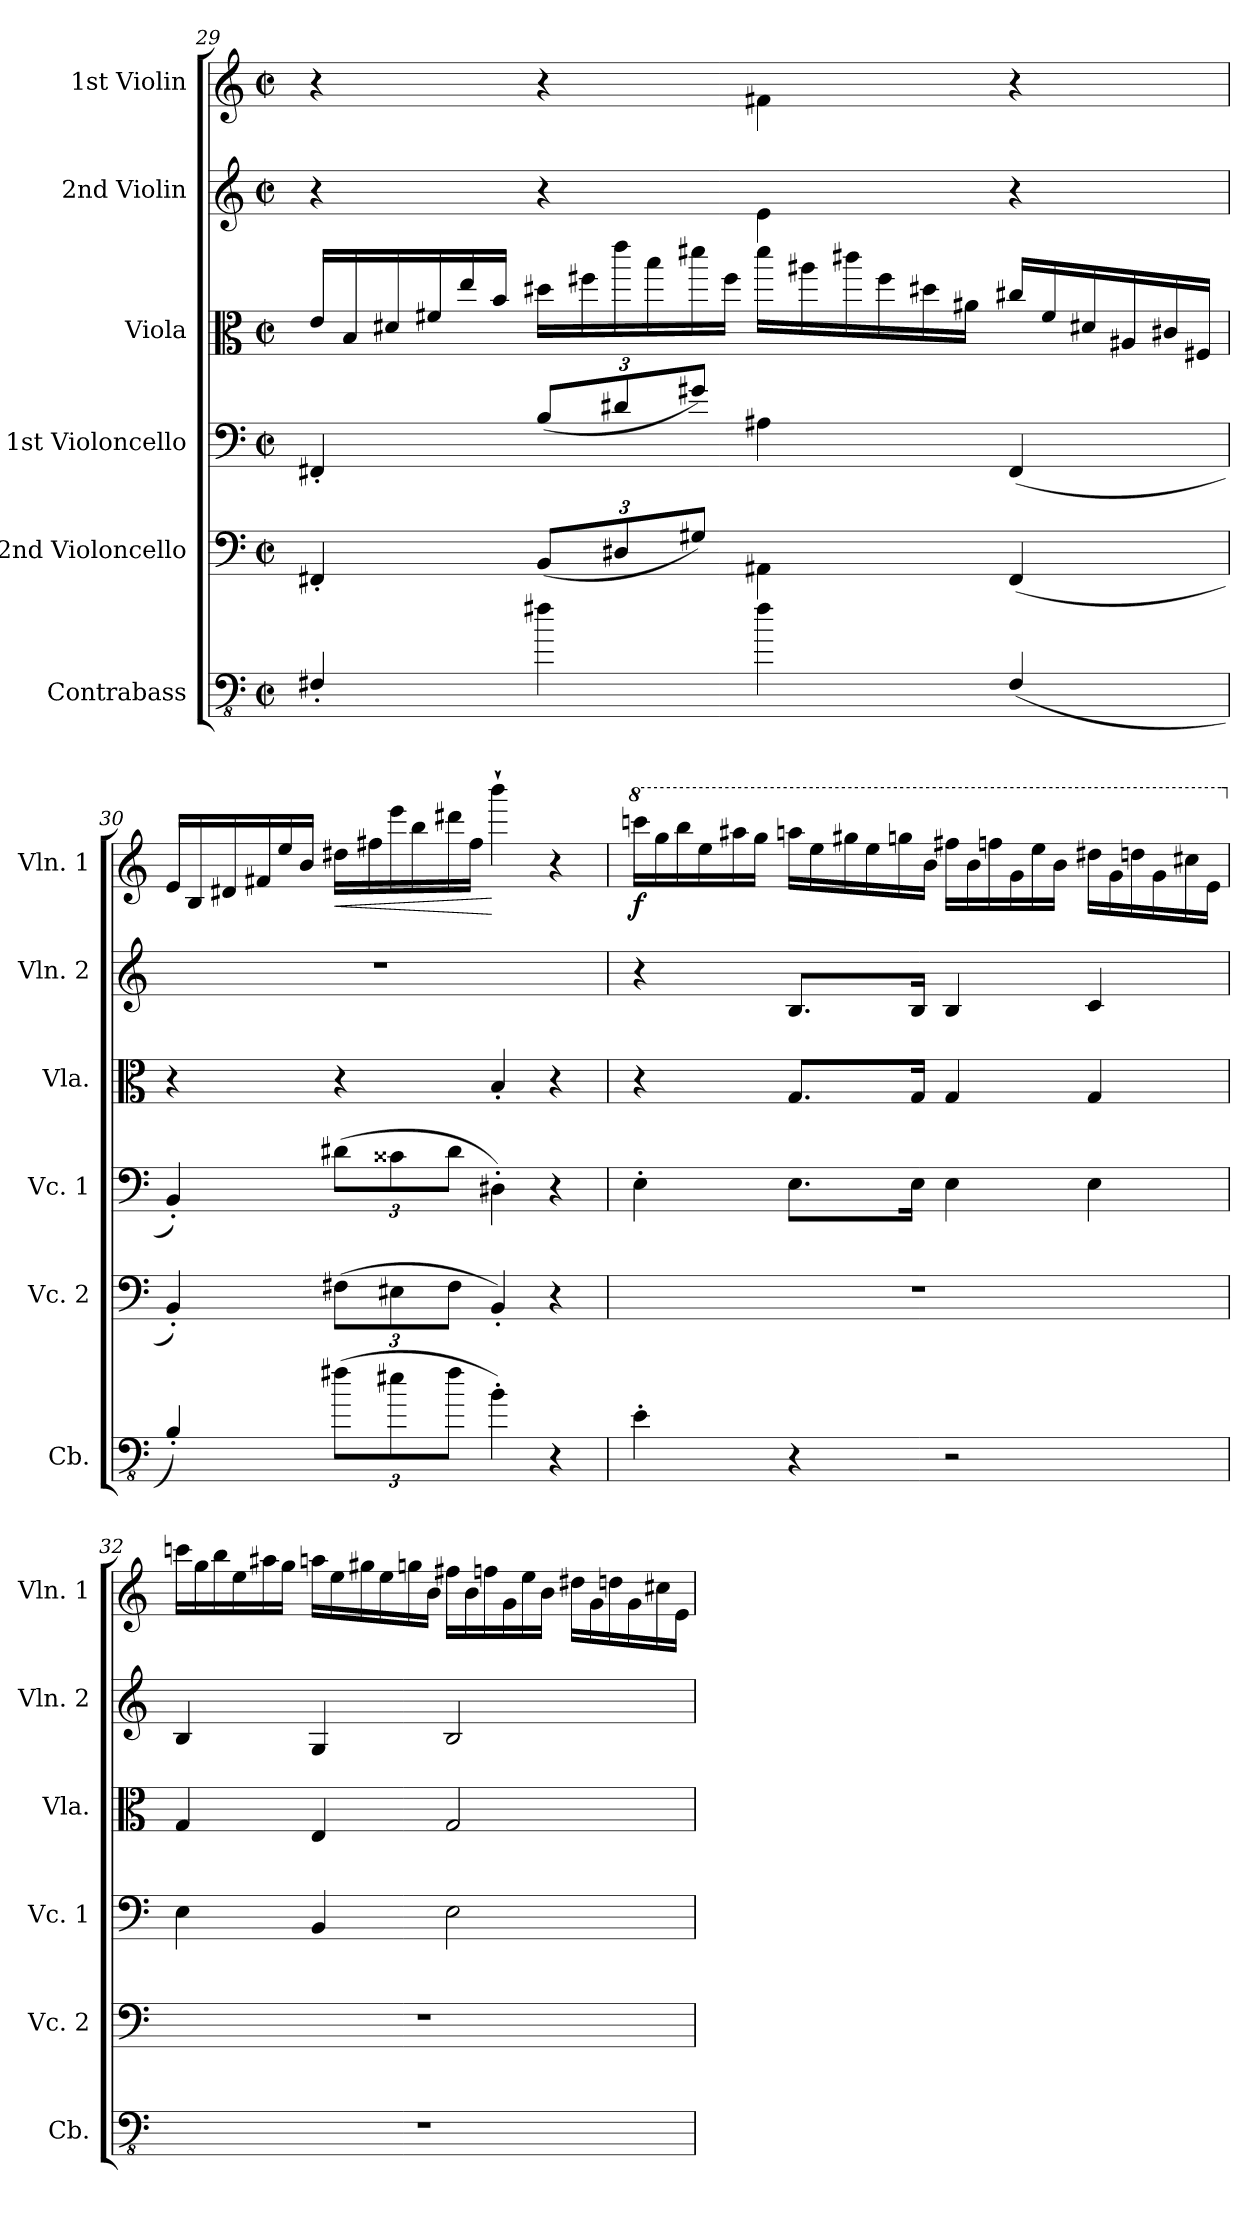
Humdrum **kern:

**kern	**kern	**kern	**kern	**kern	**kern	**dynam
*part6	*part5	*part4	*part3	*part2	*part1	*part1
*staff6	*staff5	*staff4	*staff3	*staff2	*staff1	*staff1
*I"Contrabass	*I"2nd Violoncello	*I"1st Violoncello	*I"Viola	*I"2nd Violin	*I"1st Violin	*
*I'Cb.	*I'Vc. 2	*I'Vc. 1	*I'Vla.	*I'Vln. 2	*I'Vln. 1	*
!!LO:PB:g=z
*clefFv4	*clefF4	*clefF4	*clefC3	*clefG2	*clefG2	*
*ITrd7c12	*	*	*	*	*	*
*k[]	*k[]	*k[]	*k[]	*k[]	*k[]	*
*M2/2	*M2/2	*M2/2	*M2/2	*M2/2	*M2/2	*
*met(c|)	*met(c|)	*met(c|)	*met(c|)	*met(c|)	*met(c|)	*
*	*	*	*Xtuplet	*	*	*
=29	=29	=29	=29	=29	=29	=29
4FFF#X'/	4FF#X'/	4FF#X'/	24e/LL	4r	4r	.
.	.	.	24B/	.	.	.
.	.	.	24d#X/	.	.	.
.	.	.	24f#X/	.	.	.
.	.	.	24ee\	.	.	.
.	.	.	24b/JJ	.	.	.
*	*Xbrackettup	*Xbrackettup	*	*	*	*
4F#X\	(12BB/L	(12B/L	24dd#X\LL	4r	4r	.
.	.	.	24ff#X\	.	.	.
.	12D#X/	12d#X/	24eee\	.	.	.
.	.	.	24bb\	.	.	.
.	12G#X/J)	12g#X/J)	24ddd#X\	.	.	.
.	.	.	24ff#\JJ	.	.	.
4F#\	4AA#X\	4A#X\	24ddd#\LL	4e\	4f#X\	.
.	.	.	24aa#X\	.	.	.
.	.	.	24ccc#X\	.	.	.
.	.	.	24ff#\	.	.	.
.	.	.	24dd#X\	.	.	.
.	.	.	24a#X\JJ	.	.	.
(4FFF#/	(4FF#/	(4FF#/	24cc#X\LL	4r	4r	.
.	.	.	24f#/	.	.	.
.	.	.	24d#X/	.	.	.
.	.	.	24A#X/	.	.	.
.	.	.	24c#X/	.	.	.
.	.	.	24F#X/JJ	.	.	.
!!LO:LB:g=z
=30	=30	=30	=30	=30	=30	=30
*	*	*	*	*	*Xtuplet	*
4BBB'/)	4BB'/)	4BB'/)	4r	1r	24e/LL	.
.	.	.	.	.	24B/	.
.	.	.	.	.	24d#X/	.
.	.	.	.	.	24f#X/	.
.	.	.	.	.	24ee/	.
.	.	.	.	.	24b/JJ	.
*Xbrackettup	*	*	*	*	*	*
!	!	!	!	!	!	!LO:HP:b
(12F#X\L	(12F#X\L	(12d#X\L	4r	.	24dd#X\LL	<
.	.	.	.	.	24ff#X\	.
12E#X\	12E#X\	12c##X\	.	.	24eee\	.
.	.	.	.	.	24bb\	.
12F#\J	12F#\J	12d#\J	.	.	24ddd#X\	.
.	.	.	.	.	24ff#\JJ	.
4BB'\)	4BB'/)	4D#X'\)	4B'/	.	4bbb`\	[
4r	4r	4r	4r	.	4r	.
!!LO:PB:g=z
=31	=31	=31	=31	=31	=31	=31
*	*	*	*	*	*8va	*
!	!	!	!	!	!	!LO:DY:b
4EE'\	1r	4E'\	4r	4r	24ccccn\LL	f
.	.	.	.	.	24ggg\	.
.	.	.	.	.	24bbb\	.
.	.	.	.	.	24eee\	.
.	.	.	.	.	24aaa#X\	.
.	.	.	.	.	24ggg\JJ	.
4r	.	8.E\L	8.G/L	8.B/L	24aaan\LL	.
.	.	.	.	.	24eee\	.
.	.	.	.	.	24ggg#X\	.
.	.	.	.	.	24eee\	.
.	.	.	.	.	24gggn\	.
.	.	16E\Jk	16G/Jk	16B/Jk	.	.
.	.	.	.	.	24bb\JJ	.
2r	.	4E\	4G/	4B/	24fff#X\LL	.
.	.	.	.	.	24bb\	.
.	.	.	.	.	24fffn\	.
.	.	.	.	.	24gg\	.
.	.	.	.	.	24eee\	.
.	.	.	.	.	24bb\JJ	.
.	.	4E\	4G/	4c/	24ddd#X\LL	.
.	.	.	.	.	24gg\	.
.	.	.	.	.	24dddn\	.
.	.	.	.	.	24gg\	.
.	.	.	.	.	24ccc#X\	.
.	.	.	.	.	24ee\JJ	.
!!LO:LB:g=z
=32	=32	=32	=32	=32	=32	=32
*	*	*	*	*	*X8va	*
1r	1r	4E\	4G/	4B/	24cccn\LL	.
.	.	.	.	.	24gg\	.
.	.	.	.	.	24bb\	.
.	.	.	.	.	24ee\	.
.	.	.	.	.	24aa#X\	.
.	.	.	.	.	24gg\JJ	.
.	.	4BB/	4E/	4G/	24aan\LL	.
.	.	.	.	.	24ee\	.
.	.	.	.	.	24gg#X\	.
.	.	.	.	.	24ee\	.
.	.	.	.	.	24ggn\	.
.	.	.	.	.	24b\JJ	.
.	.	2E\	2G/	2B/	24ff#X\LL	.
.	.	.	.	.	24b\	.
.	.	.	.	.	24ffn\	.
.	.	.	.	.	24g\	.
.	.	.	.	.	24ee\	.
.	.	.	.	.	24b\JJ	.
.	.	.	.	.	24dd#X\LL	.
.	.	.	.	.	24g\	.
.	.	.	.	.	24ddn\	.
.	.	.	.	.	24g\	.
.	.	.	.	.	24cc#X\	.
.	.	.	.	.	24e\JJ	.
=	=	=	=	=	=	=
*-	*-	*-	*-	*-	*-	*-
